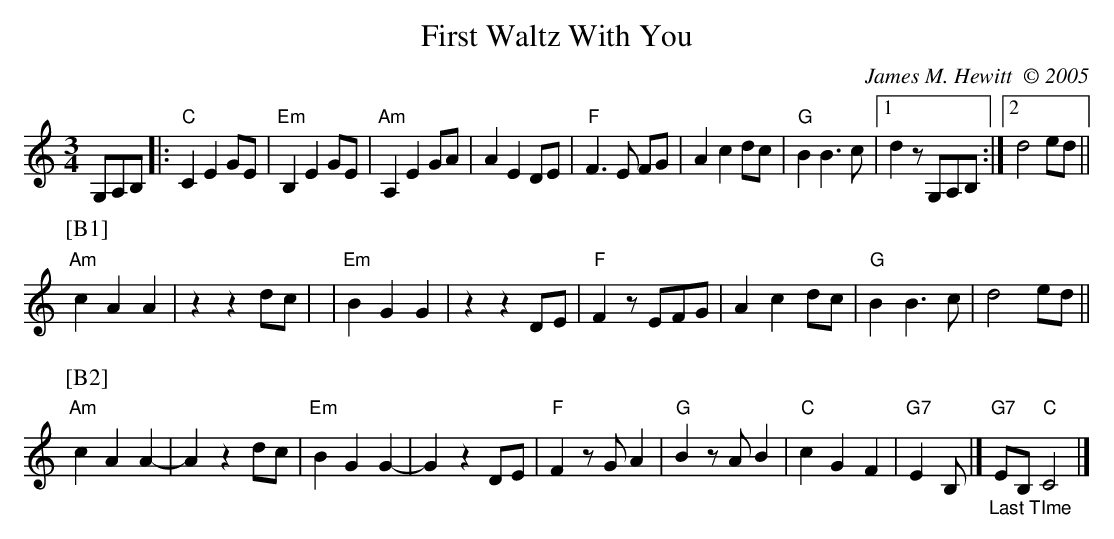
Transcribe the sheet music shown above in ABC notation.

X:1
T:First Waltz With You
M:3/4
C:James M. Hewitt  © 2005
L:1/8
K:C
G,A,B,|: "C" C2 E2 GE| "Em" B,2E2GE|"Am"A,2E2GA|A2 E2 DE|\
"F"F3E FG|A2c2 dc|"G"B2B3c |1 d2z G,A,B,:|2 d4 ed||
P: [B1]
"Am"c2A2A2|z2 z2 dc| |"Em"B2G2G2|z2z2DE|\
"F"F2zEFG|A2c2dc|"G"B2B3c|d4ed||
P: [B2]
"Am"c2A2A2-|A2z2dc|"Em"B2G2G2-|G2z2DE|\
"F"F2zGA2|"G"B2zAB2|"C"c2G2F2|"G7"E2B,|]"_Last TIme" "G7"EB,"C"C4|]
